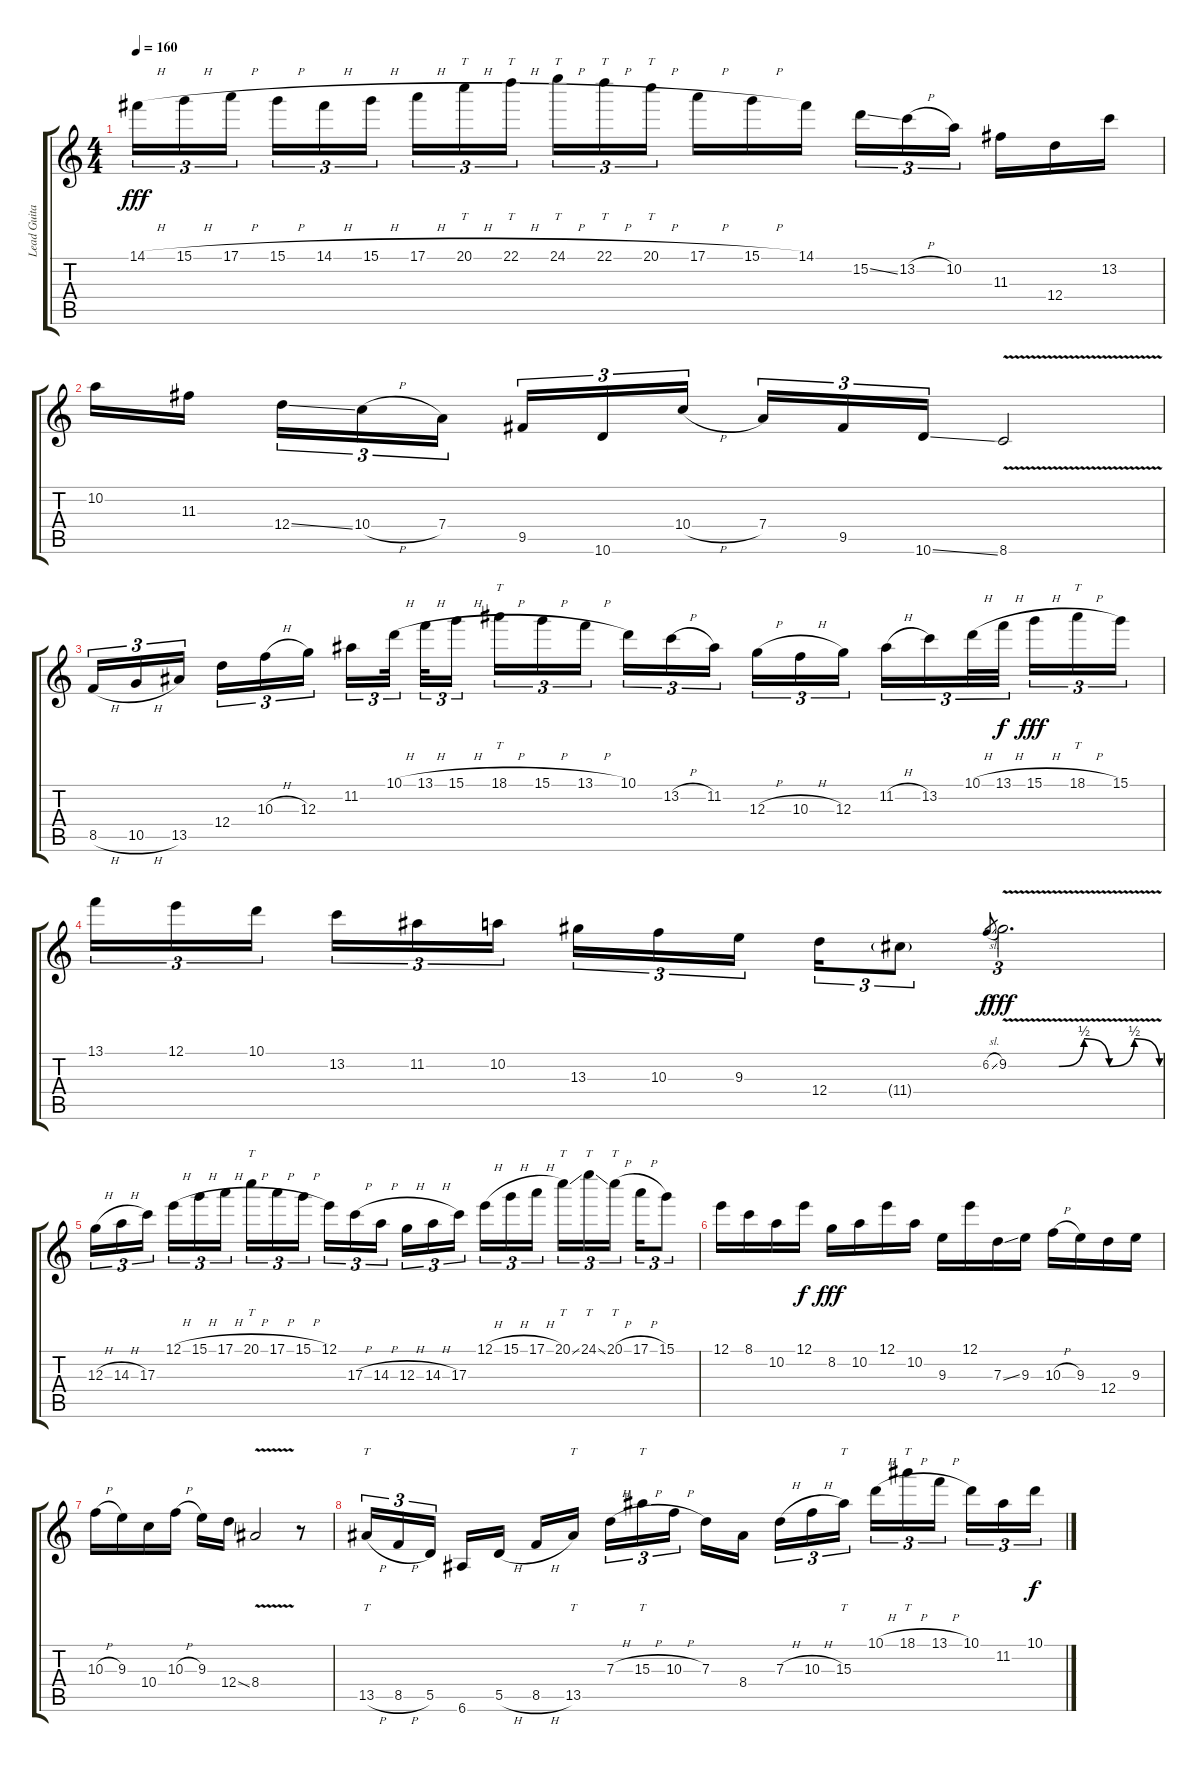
\track ("Lead Guitar II (Broderick)" "Lead Guita") {instrument distortionguitar}
\staff {score tabs}
\tuning (E4 B3 G3 D3 A2 E2) {hide}
\ts (4 4)
\tempo 160
\clef g2
\ks c
14.1{h}.16{tu (3 2) dy fff} 15.1{h}.16{tu (3 2)} 17.1{h}.16{tu (3 2) beam splitsecondary} 15.1{h}.16{tu (3 2)} 14.1{h}.16{tu (3 2)} 15.1{h}.16{tu (3 2)} 17.1{h}.16{tu (3 2)} 20.1{h}.16{tt tu (3 2)} 22.1{h}.16{tt tu (3 2) beam splitsecondary} 24.1{h}.16{tt tu (3 2)} 22.1{h}.16{tt tu (3 2)} 20.1{h}.16{tt tu (3 2)} 17.1{h}.16 15.1{h}.16 14.1.16{beam splitsecondary} 15.2{ss}.16{tu (3 2)} 13.2{h}.16{tu (3 2)} 10.2.16{tu (3 2) beam splitsecondary} 11.3.16 12.4.16 13.2.16 |
10.2.16 11.3.16{beam splitsecondary} 12.4{ss}.16{tu (3 2)} 10.4{h}.16{tu (3 2)} 7.4.16{tu (3 2)} 9.5.16{tu (3 2)} 10.6.16{tu (3 2)} 10.4{h}.16{tu (3 2) beam splitsecondary} 7.4.16{tu (3 2)} 9.5.16{tu (3 2)} 10.6{ss}.16{tu (3 2)} 8.6{v}.2 |
8.5{h}.16{tu (3 2)} 10.5{h}.16{tu (3 2)} 13.5.16{tu (3 2) beam splitsecondary} 12.4.16{tu (3 2)} 10.3{h}.16{tu (3 2)} 12.3.16{tu (3 2)} 11.2.16{tu (3 2)} 10.1{h}.32{tu (3 2) beam splitsecondary} 13.1{h}.32{tu (3 2)} 15.1{h}.16{tu (3 2) beam splitsecondary} 18.1{h}.16{tt tu (3 2)} 15.1{h}.16{tu (3 2)} 13.1{h}.16{tu (3 2)} 10.1.16{tu (3 2)} 13.2{h}.16{tu (3 2)} 11.2.16{tu (3 2) beam splitsecondary} 12.3{h}.16{tu (3 2)} 10.3{h}.16{tu (3 2)} 12.3.16{tu (3 2)} 11.2{h}.16{tu (3 2)} 13.2.16{tu (3 2)} 10.1{h}.32{tu (3 2)} 13.1{h}.32{tu (3 2) dy f beam splitsecondary} 15.1{h}.16{tu (3 2) dy fff} 18.1{h}.16{tt tu (3 2)} 15.1.16{tu (3 2)} |
13.1.16{tu (3 2)} 12.1.16{tu (3 2)} 10.1.16{tu (3 2) beam splitsecondary} 13.2.16{tu (3 2)} 11.2.16{tu (3 2)} 10.2.16{tu (3 2)} 13.3.16{tu (3 2)} 10.3.16{tu (3 2)} 9.3.16{tu (3 2) beam splitsecondary} 12.4.16{tu (3 2)} 11.4{g}.8{tu (3 2)} 6.2{sl}.8{gr dy f} 9.2{be (custom 0 0 20 0 30 2 40 0 50 2 60 0) v}.2{d tu (3 2) dy fff} |
12.3{h}.16{tu (3 2)} 14.3{h}.16{tu (3 2)} 17.3.16{tu (3 2) beam splitsecondary} 12.1{h}.16{tu (3 2)} 15.1{h}.16{tu (3 2)} 17.1{h}.16{tu (3 2)} 20.1{h}.16{tt tu (3 2)} 17.1{h}.16{tu (3 2)} 15.1{h}.16{tu (3 2) beam splitsecondary} 12.1.16{tu (3 2)} 17.3{h}.16{tu (3 2)} 14.3{h}.16{tu (3 2)} 12.3{h}.16{tu (3 2)} 14.3{h}.16{tu (3 2)} 17.3.16{tu (3 2) beam splitsecondary} 12.1{h}.16{tu (3 2)} 15.1{h}.16{tu (3 2)} 17.1{h}.16{tu (3 2)} 20.1{ss}.16{tt tu (3 2)} 24.1{ss}.16{tt tu (3 2)} 20.1{h}.16{tt tu (3 2) beam splitsecondary} 17.1{h}.16{tu (3 2)} 15.1.8{tu (3 2)} |
12.1.16 8.1.16 10.2.16 12.1.16{dy f} 8.2.16{dy fff} 10.2.16 12.1.16 10.2.16 9.3.16 12.1.16 7.3{ss}.16 9.3.16 10.3{h}.16 9.3.16 12.4.16 9.3.16 |
10.3{h}.16 9.3.16 10.4.16 10.3{h}.16 9.3.16 12.4{ss}.16 8.4{v}.2 r.8 |
13.5{h}.16{tt tu (3 2)} 8.5{h}.16{tu (3 2)} 5.5.16{tu (3 2) beam splitsecondary} 6.6.16 5.5{h}.16 8.5{h}.16 13.5.16{tt beam splitsecondary} 7.3{h}.16{tu (3 2)} 15.3{h}.16{tt tu (3 2)} 10.3{h}.16{tu (3 2)} 7.3.16 8.4.16{beam splitsecondary} 7.3{h}.16{tu (3 2)} 10.3{h}.16{tu (3 2)} 15.3.16{tt tu (3 2)} 10.1{h}.16{tu (3 2)} 18.1{h}.16{tt tu (3 2)} 13.1{h}.16{tu (3 2) beam splitsecondary} 10.1.16{tu (3 2)} 11.2.16{tu (3 2)} 10.1.16{tu (3 2) dy f}
